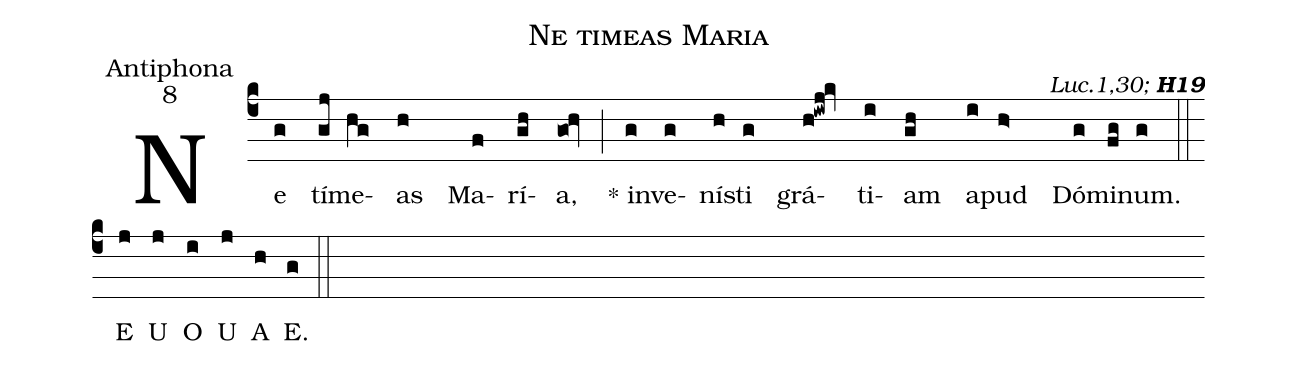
name:Ne timeas Maria;
office-part:Antiphona;
mode:8;
commentary:{\itshape\mdseries Luc.1,30;\/}  {\bfseries H19};
%%
(c4) Ne(g) tí(gj)me(hg)as(h) Ma(f)rí(gh)a,(go0!hv) (;)
<sp>*</sp> in(g)ve(g)ní(h)sti(g) grá(h!iwj!kv)ti(i)am(gh) a(i)pud(h>) Dó(g)mi(fg)num.(g) (::)
<eu>  E(j) U(j) O(i) U(j) A(h) E.(g) </eu> (::)
